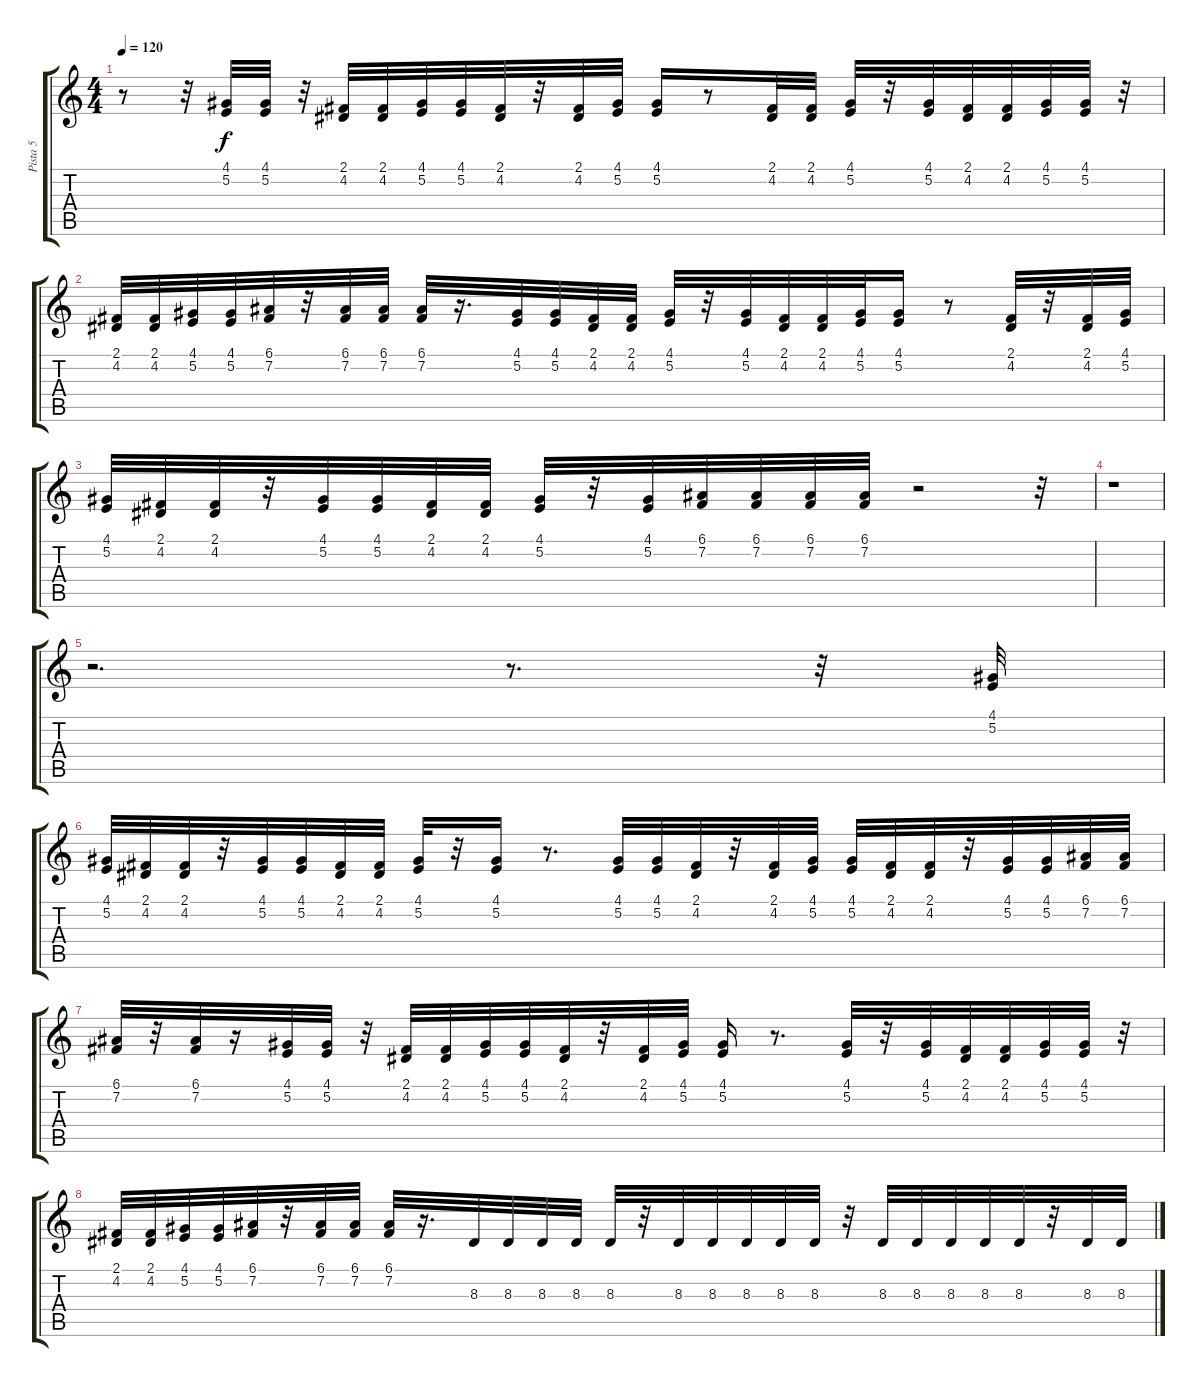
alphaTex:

\track ("Pista 5" "Pista 5") {instrument choiraahs}
\staff {score tabs}
\tuning (E4 B3 G3 D3 A2 E2) {hide}
\ts (4 4)
\tempo 120
\clef g2
\ks c
r.8{dy f} r.32 (4.1 5.2).32 (4.1 5.2).32 r.32 (2.1 4.2).32 (2.1 4.2).32 (4.1 5.2).32 (4.1 5.2).32 (2.1 4.2).32 r.32 (2.1 4.2).32 (4.1 5.2).32 (4.1 5.2).16 r.8 (2.1 4.2).32 (2.1 4.2).32 (4.1 5.2).32 r.32 (4.1 5.2).32 (2.1 4.2).32 (2.1 4.2).32 (4.1 5.2).32 (4.1 5.2).32 r.32 |
(2.1 4.2).32 (2.1 4.2).32 (4.1 5.2).32 (4.1 5.2).32 (6.1 7.2).32 r.32 (6.1 7.2).32 (6.1 7.2).32 (6.1 7.2).32 r.16{d} (4.1 5.2).32 (4.1 5.2).32 (2.1 4.2).32 (2.1 4.2).32 (4.1 5.2).32 r.32 (4.1 5.2).32 (2.1 4.2).32 (2.1 4.2).32 (4.1 5.2).32 (4.1 5.2).16 r.8 (2.1 4.2).32 r.32 (2.1 4.2).32 (4.1 5.2).32 |
(4.1 5.2).32 (2.1 4.2).32 (2.1 4.2).32 r.32 (4.1 5.2).32 (4.1 5.2).32 (2.1 4.2).32 (2.1 4.2).32 (4.1 5.2).32 r.32 (4.1 5.2).32 (6.1 7.2).32 (6.1 7.2).32 (6.1 7.2).32 (6.1 7.2).32 r.2 r.32 |
r.1 |
r.2{d} r.8{d} r.32 (4.1 5.2).32 |
(4.1 5.2).32 (2.1 4.2).32 (2.1 4.2).32 r.32 (4.1 5.2).32 (4.1 5.2).32 (2.1 4.2).32 (2.1 4.2).32 (4.1 5.2).32 r.32 (4.1 5.2).16 r.8{d} (4.1 5.2).32 (4.1 5.2).32 (2.1 4.2).32 r.32 (2.1 4.2).32 (4.1 5.2).32 (4.1 5.2).32 (2.1 4.2).32 (2.1 4.2).32 r.32 (4.1 5.2).32 (4.1 5.2).32 (6.1 7.2).32 (6.1 7.2).32 |
(6.1 7.2).32 r.32 (6.1 7.2).32 r.16 (4.1 5.2).32 (4.1 5.2).32 r.32 (2.1 4.2).32 (2.1 4.2).32 (4.1 5.2).32 (4.1 5.2).32 (2.1 4.2).32 r.32 (2.1 4.2).32 (4.1 5.2).32 (4.1 5.2).16 r.8{d} (4.1 5.2).32 r.32 (4.1 5.2).32 (2.1 4.2).32 (2.1 4.2).32 (4.1 5.2).32 (4.1 5.2).32 r.32 |
(2.1 4.2).32 (2.1 4.2).32 (4.1 5.2).32 (4.1 5.2).32 (6.1 7.2).32 r.32 (6.1 7.2).32 (6.1 7.2).32 (6.1 7.2).32 r.16{d} 8.3.32 8.3.32 8.3.32 8.3.32 8.3.32 r.32 8.3.32 8.3.32 8.3.32 8.3.32 8.3.32 r.32 8.3.32 8.3.32 8.3.32 8.3.32 8.3.32 r.32 8.3.32 8.3.32
